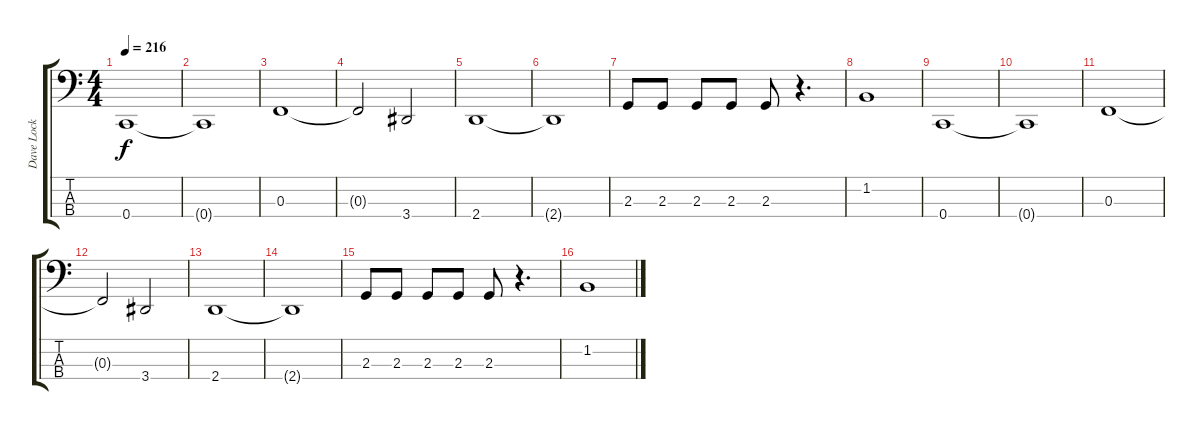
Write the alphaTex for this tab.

\track ("Dave Lock (Bass)" "Dave Lock ") {instrument electricbassfinger}
\staff {score tabs}
\tuning (Eb2 Bb1 F1 C1) {hide}
\ts (4 4)
\tempo 216
\clef f4
\ks c
0.4.1{dy f} |
0.4{t}.1 |
0.3.1 |
0.3{t}.2 3.4.2 |
2.4.1 |
2.4{t}.1 |
2.3.8 2.3.8 2.3.8 2.3.8 2.3.8 r.4{d} |
1.2.1 |
0.4.1 |
0.4{t}.1 |
0.3.1 |
0.3{t}.2 3.4.2 |
2.4.1 |
2.4{t}.1 |
2.3.8 2.3.8 2.3.8 2.3.8 2.3.8 r.4{d} |
1.2.1
